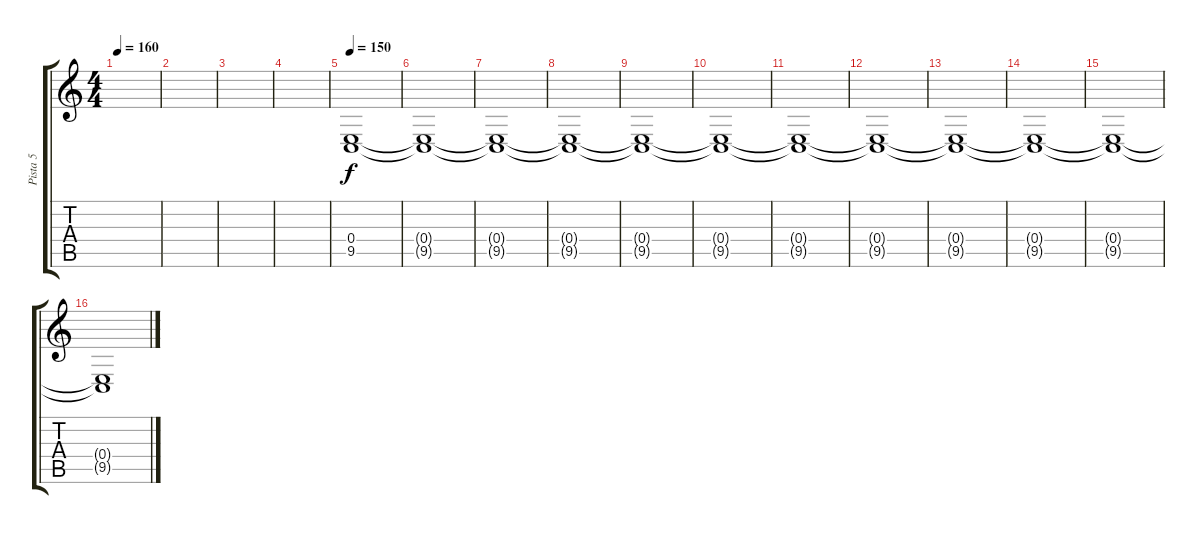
\track ("Pista 5" "Pista 5") {instrument synthstrings1}
\staff {score tabs}
\tuning (E4 C4 G3 C3 G2 C2) {hide}
\ts (4 4)
\tempo 160
\clef g2
\ks c
|
|
|
|
\tempo 150
(0.4 9.5).1{volume 4 balance 16} |
(0.4{t} 9.5{t}).1 |
(0.4{t} 9.5{t}).1 |
(0.4{t} 9.5{t}).1 |
(0.4{t} 9.5{t}).1 |
(0.4{t} 9.5{t}).1 |
(0.4{t} 9.5{t}).1 |
(0.4{t} 9.5{t}).1 |
(0.4{t} 9.5{t}).1 |
(0.4{t} 9.5{t}).1 |
(0.4{t} 9.5{t}).1 |
(0.4{t} 9.5{t}).1
